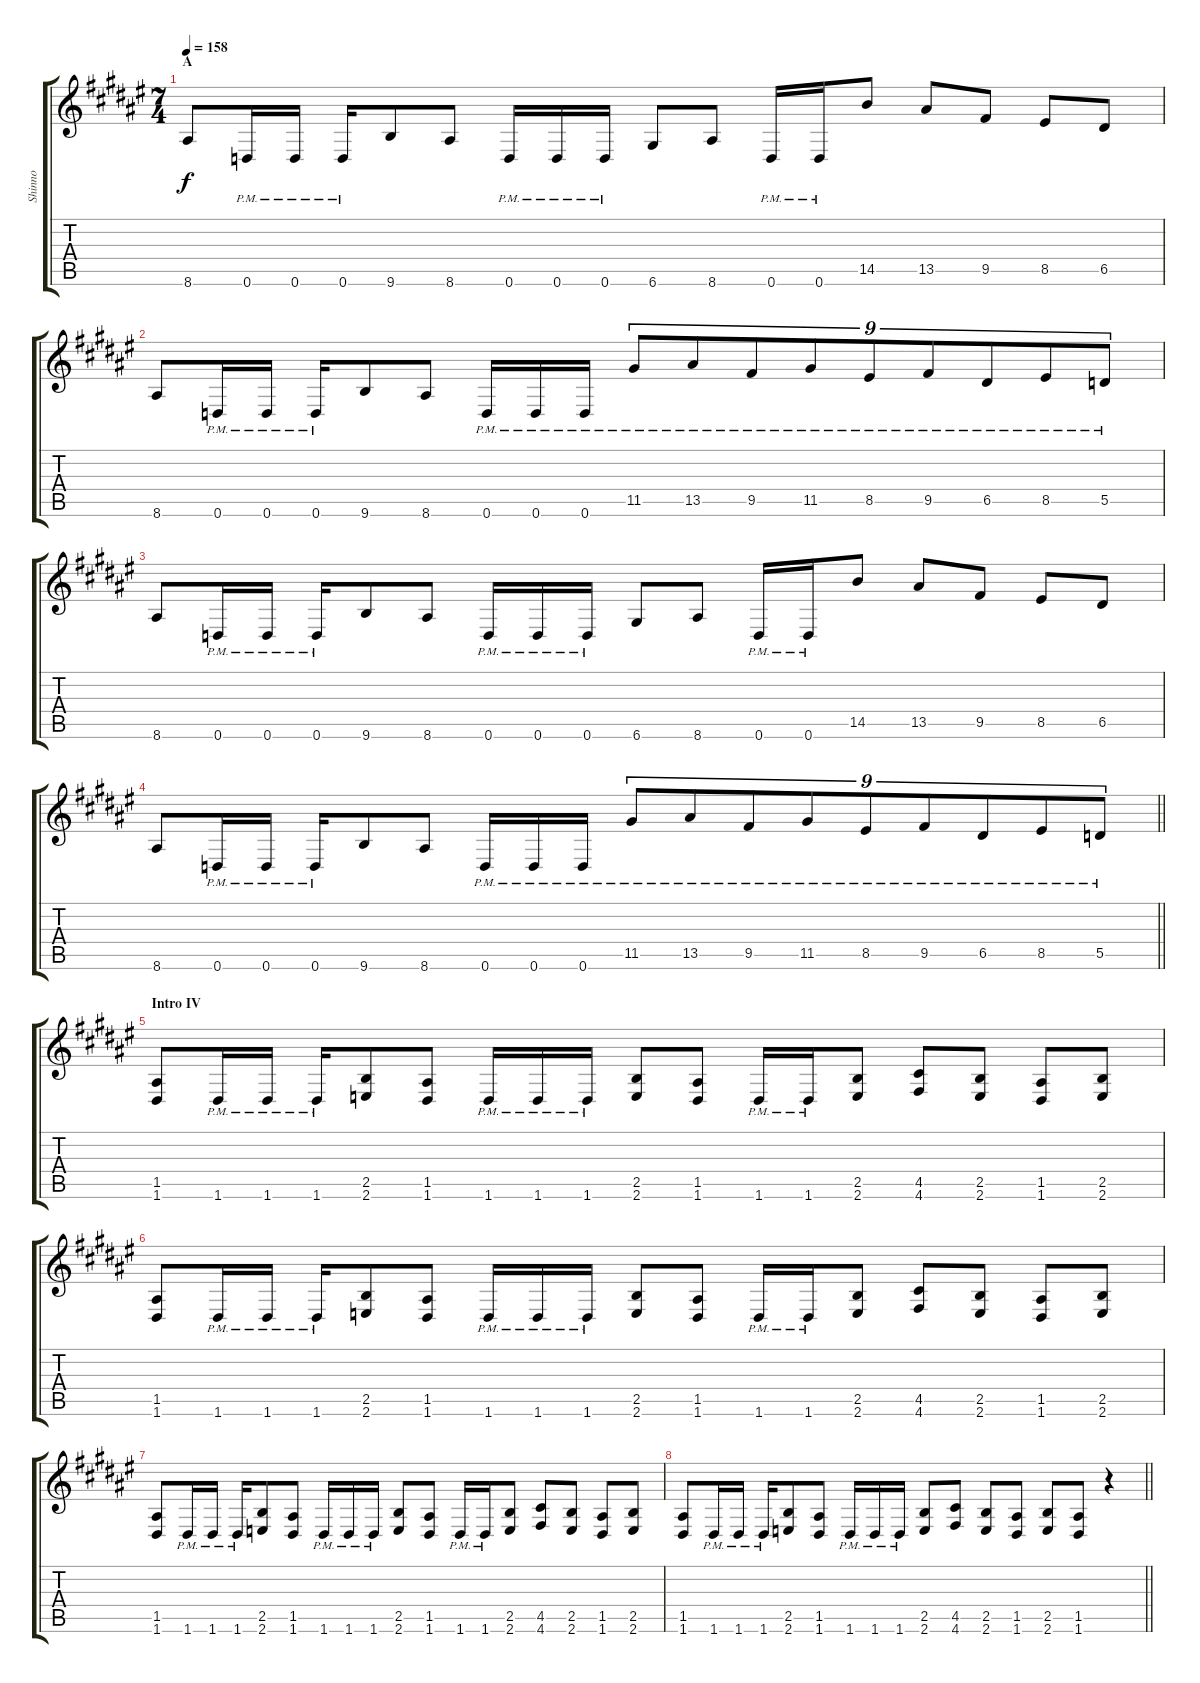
\track ("Shinno" "Shinno") {instrument distortionguitar}
\staff {score tabs}
\tuning (E4 B3 G3 D3 A2 D2) {hide}
\ts (7 4)
\section ("" "A")
\tempo 158
\clef g2
\ks d#minor
8.6.8{dy f} 0.6{pm}.16 0.6{pm}.16 0.6{pm}.16 9.6.8 8.6.8 0.6{pm}.16 0.6{pm}.16 0.6{pm}.16 6.6.8 8.6.8 0.6{pm}.16 0.6{pm}.16 14.5.8 13.5.8 9.5.8 8.5.8 6.5.8 |
8.6.8 0.6{pm}.16 0.6{pm}.16 0.6{pm}.16 9.6.8 8.6.8 0.6{pm}.16 0.6{pm}.16 0.6{pm}.16 11.5{pm}.8{tu (9 8)} 13.5{pm}.8{tu (9 8)} 9.5{pm}.8{tu (9 8) beam merge} 11.5{pm}.8{tu (9 8)} 8.5{pm}.8{tu (9 8) beam merge} 9.5{pm}.8{tu (9 8)} 6.5{pm}.8{tu (9 8) beam merge} 8.5{pm}.8{tu (9 8)} 5.5{pm}.8{tu (9 8)} |
8.6.8 0.6{pm}.16 0.6{pm}.16 0.6{pm}.16 9.6.8 8.6.8 0.6{pm}.16 0.6{pm}.16 0.6{pm}.16 6.6.8 8.6.8 0.6{pm}.16 0.6{pm}.16 14.5.8 13.5.8 9.5.8 8.5.8 6.5.8 |
\barLineRight lightlight
8.6.8 0.6{pm}.16 0.6{pm}.16 0.6{pm}.16 9.6.8 8.6.8 0.6{pm}.16 0.6{pm}.16 0.6{pm}.16 11.5{pm}.8{tu (9 8)} 13.5{pm}.8{tu (9 8)} 9.5{pm}.8{tu (9 8) beam merge} 11.5{pm}.8{tu (9 8)} 8.5{pm}.8{tu (9 8) beam merge} 9.5{pm}.8{tu (9 8)} 6.5{pm}.8{tu (9 8) beam merge} 8.5{pm}.8{tu (9 8)} 5.5{pm}.8{tu (9 8)} |
\section ("" "Intro IV")
(1.5 1.6).8 1.6{pm}.16 1.6{pm}.16 1.6{pm}.16 (2.5 2.6).8 (1.5 1.6).8 1.6{pm}.16 1.6{pm}.16 1.6{pm}.16 (2.5 2.6).8 (1.5 1.6).8 1.6{pm}.16 1.6{pm}.16 (2.5 2.6).8 (4.5 4.6).8 (2.5 2.6).8 (1.5 1.6).8 (2.5 2.6).8 |
(1.5 1.6).8 1.6{pm}.16 1.6{pm}.16 1.6{pm}.16 (2.5 2.6).8 (1.5 1.6).8 1.6{pm}.16 1.6{pm}.16 1.6{pm}.16 (2.5 2.6).8 (1.5 1.6).8 1.6{pm}.16 1.6{pm}.16 (2.5 2.6).8 (4.5 4.6).8 (2.5 2.6).8 (1.5 1.6).8 (2.5 2.6).8 |
(1.5 1.6).8 1.6{pm}.16 1.6{pm}.16 1.6{pm}.16 (2.5 2.6).8 (1.5 1.6).8 1.6{pm}.16 1.6{pm}.16 1.6{pm}.16 (2.5 2.6).8 (1.5 1.6).8 1.6{pm}.16 1.6{pm}.16 (2.5 2.6).8 (4.5 4.6).8 (2.5 2.6).8 (1.5 1.6).8 (2.5 2.6).8 |
\barLineRight lightlight
(1.5 1.6).8 1.6{pm}.16 1.6{pm}.16 1.6{pm}.16 (2.5 2.6).8 (1.5 1.6).8 1.6{pm}.16 1.6{pm}.16 1.6{pm}.16 (2.5 2.6).8 (4.5 4.6).8 (2.5 2.6).8 (1.5 1.6).8 (2.5 2.6).8 (1.5 1.6).8 r.4
